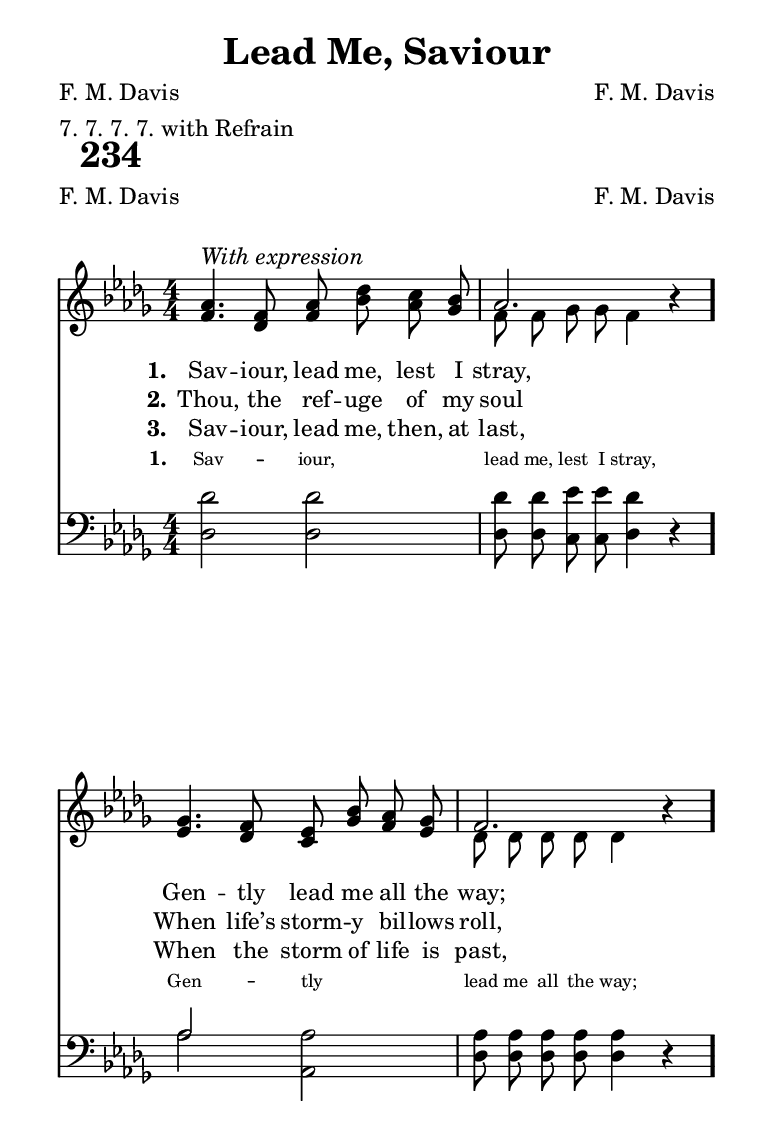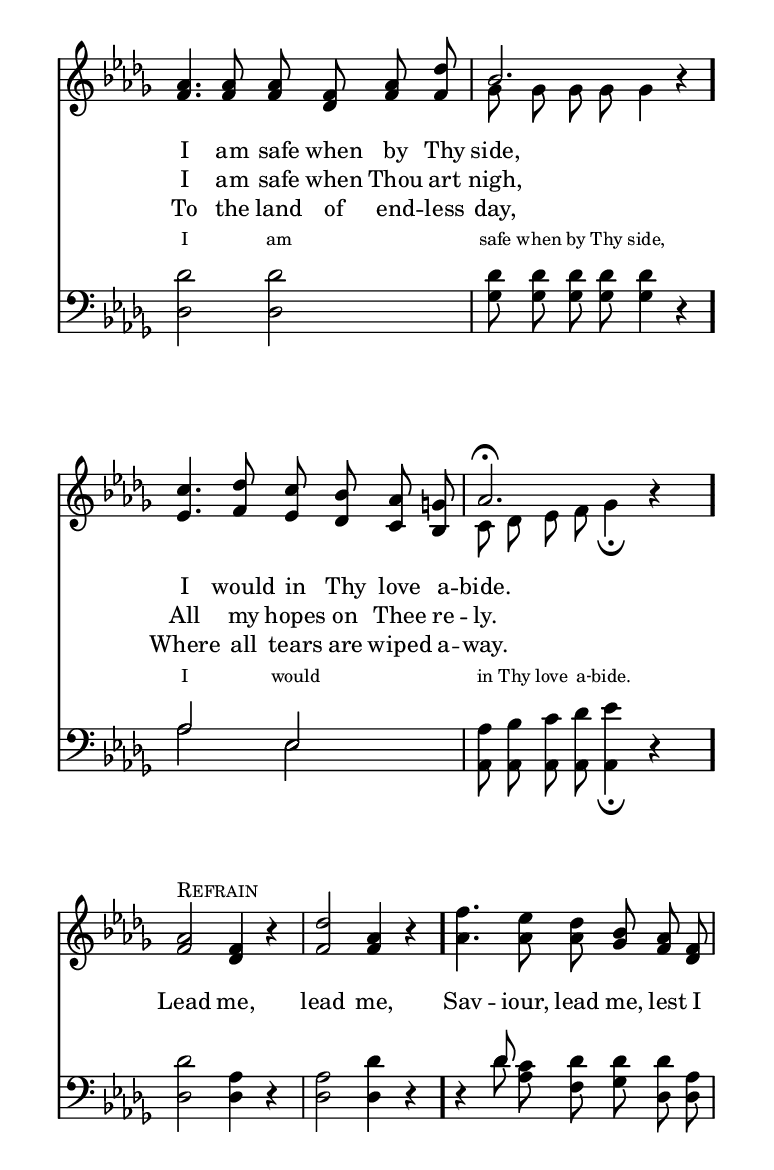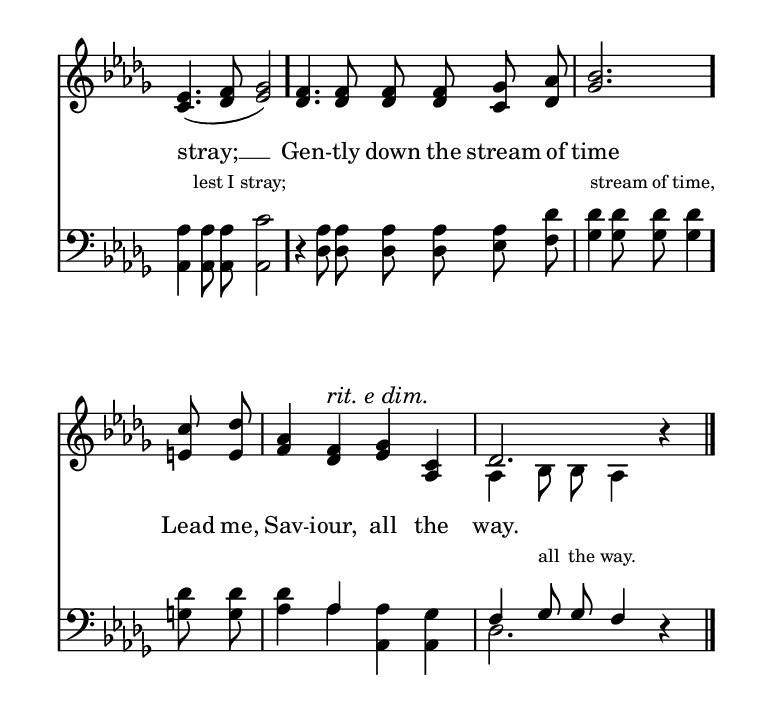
\include "common/global.ily"
\paper {
  \include "common/paper.ily"
  page-count = #(cond (is-eogsized 1) (#t #f))
  scoreTitleMarkup = \markup {
    \override #'(baseline-skip . 3.5)
    \column {
      \override #'(baseline-skip . 3.5)
      \column {
        \fill-line {
          \huge \larger \larger \bold {
            \concat { "  " \fromproperty #'header:hymnnumber }
            \mytitle
            \null
          }
        }
        \fill-line {
          % no lowering (to save vertical space)
          \fromproperty #'header:poet
          \smaller \bold \mysubtitle
          \fromproperty #'header:composer
        }
      }
    }
  }
}

\header{
  hymnnumber = "234"
  title = "Lead Me, Saviour"
  tunename = ""
  meter = "7. 7. 7. 7. with Refrain"
  poet = "F. M. Davis"
  composer = "F. M. Davis"
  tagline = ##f
}

ta = { \tempo 4=80 }
tb = { \tempo 4=40 }

global = {
  \include "common/overrides.ily"
  \override Staff.TimeSignature.style = #'numbered
  \time 4/4
  \override Score.MetronomeMark.transparent = ##t % hide all fermata changes too
  \ta
  \key des \major
  \autoBeamOff
}

notesSoprano = {
\global
\relative c'' {

  aes4.^\markup{\italic { With expression } } f8 aes8 des c bes | aes2. r4 |
  ges4. f8 ees bes' aes ges | f2. r4 |
  aes4. aes8 aes f aes des | bes2. r4 |
  c4. des8 c bes aes g | aes2.\fermata r4 |

  << s^\markup { \small \caps "Refrain" }
  { aes2 f4 r | des'2 aes4 r } >>
  f'4. ees8 des bes aes f | ees4.( f8 ges2) |
  f4. f8 f f ges aes | bes2.
  c8 des | aes4 f^\markup{\italic{rit. e dim.}} ges c, | des2. r4 |

  \bar "|."

}
}

notesAlto = {
\global
\relative e' {

  f4. des8 f bes aes ges | f8 f ges ges f4 r4 |
  ees4. des8 c ges' f ees | des des des des des4 r4 |
  f4. f8 f des f f | ges8 ges ges ges ges4 r4 |
  ees4. f8 ees des c bes | c des ees f \tb ges4\fermata \ta r4 |

  f2 des4 r | f2 f4 r |
  aes4. aes8 aes ges f des | c4.( des8 ees2) |
  des4. des8 des des c des | ges2.
  e8 e | f4 des ees aes, | aes4 bes8 bes aes4 r4 |

}
}

notesTenor = {
\global
\relative a {

  des2 des | des8 des ees ees des4 r |
  aes2 aes | aes8 aes aes aes aes4 r |
  des2 des | des8 des des des des4 r |
  aes2 ees | aes8 bes c des ees4 r |

  des2 aes4 r | aes2 des4 r |
  r4 des8 c des des des aes | aes4 aes8 aes c2 |
  r4 aes8 aes aes aes aes des | des4 des8 des des4
  des8 des | des4 aes aes ges | f4 ges8 ges f4 r |

}
}

notesBass = {
\global
\relative f {

  des2 des | des8 des c c des4 r |
  aes'2 aes, | des8 des des des des4 r |
  des2 des | ges8 ges ges ges ges4 r |
  aes2 ees | aes,8 aes aes aes aes4_\fermata r4 |

  des2 des4 r | des2 des4 r |
  r4 des'8 aes f ges des des | aes4 aes8 aes aes2 |
  r4 des8 des des des ees f | ges4 ges8 ges ges4
  g8 g | aes4 aes aes, aes | des2. r4 |

}
}

% TODO refrain small words
Refrain = \lyricmode {

Lead me, lead me, \bar "."
Sav -- iour, lead me, lest I stray; __ \bar "."
Gen -- tly down the stream of time \bar "."
Lead me, Sav -- iour, all the way. \bar "."

}

wordsA = \lyricmode {
\set stanza = "1."

Sav -- iour, lead me, lest I stray, \bar "."
Gen -- tly lead me all the way; \bar "."
I am safe when by Thy side, \bar "."
I would in Thy love a -- bide. \bar "."

}

wordsB = \lyricmode {
\set stanza = "2."

Thou, the ref -- uge of my soul
When life’s storm -- y bil -- lows roll,
I am safe when Thou art nigh,
All my hopes on Thee re -- ly.

\Refrain

}

wordsC = \lyricmode {
\set stanza = "3."

Sav -- iour, lead me, then, at last,
When the storm of life is past,
To the land of end -- less day,
Where all tears are wiped a -- way.

}

underWords = \lyricmode {
\override LyricText.font-size = #-2
\set stanza = \markup { \small "1." }

Sav -- iour, lead me, lest I stray,
Gen -- tly lead me all the way;
I am safe when by Thy side,
I would in Thy love a -- bide.

\repeat unfold 11 \skip 4
lest I stray;
\repeat unfold 7 \skip 4
stream of time,
\repeat unfold 7 \skip 4
all the way.

}

\score {
  \context ChoirStaff <<
    \context Staff = upper <<
      \set Staff.autoBeaming = ##f
      \set ChoirStaff.systemStartDelimiter = #'SystemStartBar
      \set ChoirStaff.printPartCombineTexts = ##f
      \partcombine #'(2 . 11) \notesSoprano \notesAlto
      \context NullVoice = sopranos { \voiceOne << \notesSoprano >> }
      \context Lyrics = one   \lyricsto sopranos \wordsA
      \context Lyrics = two   \lyricsto sopranos \wordsB
      \context Lyrics = three \lyricsto sopranos \wordsC
    >>
    \context Staff = men <<
      \set Staff.autoBeaming = ##f
      \clef bass
      \set ChoirStaff.printPartCombineTexts = ##f
      \partcombine #'(2 . 11) \notesTenor \notesBass
      \context NullVoice = tenors { \voiceOne << \notesTenor >> }
      \context Lyrics = four \with { alignAboveContext = men } \lyricsto tenors \underWords
    >>
  >>
  \layout {
    \include "common/layout.ily"
  }
  \midi{
    \include "common/midi.ily"
  }
}

\version "2.19.49"  % necessary for upgrading to future LilyPond versions.

% vi:set et ts=2 sw=2 ai nocindent syntax=lilypond:
